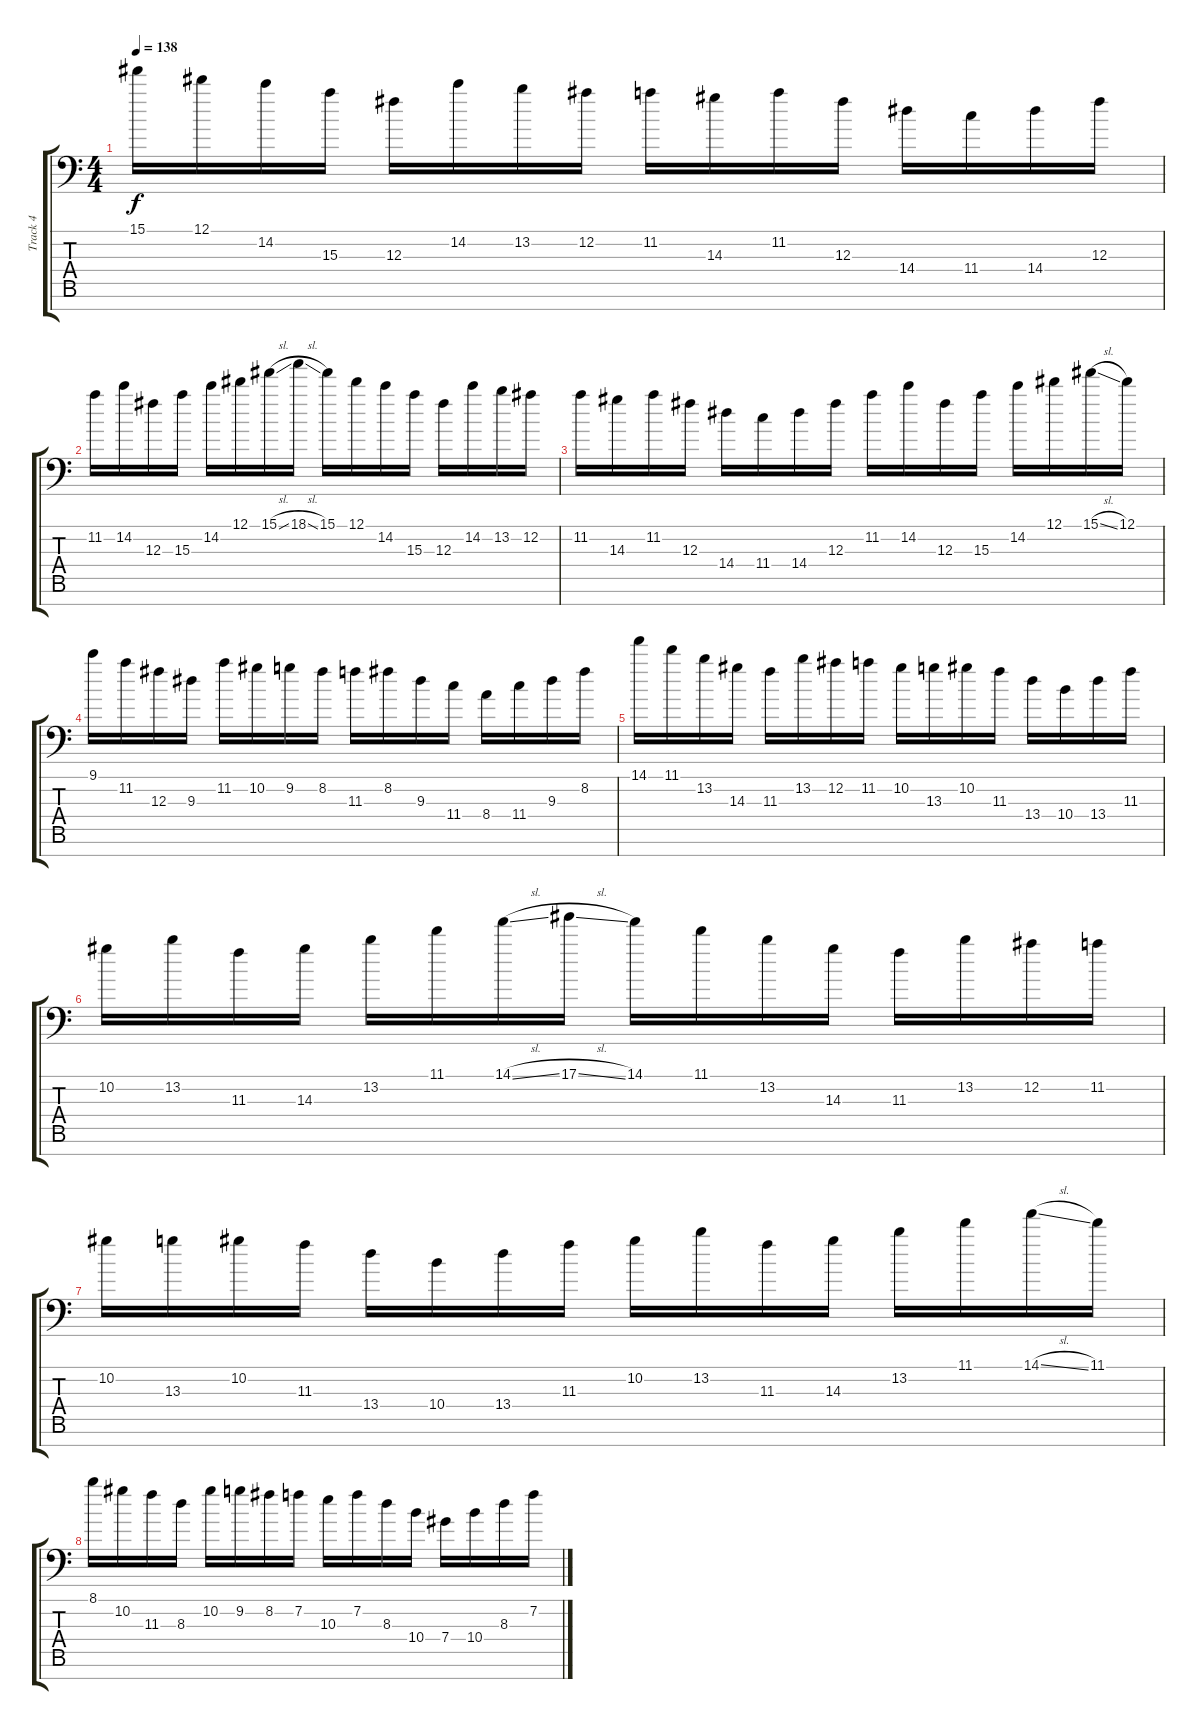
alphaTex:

\track ("Track 4" "Track 4") {instrument distortionguitar}
\staff {score tabs}
\tuning (Eb4 Bb3 Gb3 Db3 Ab2 Eb2 Bb1) {hide}
\ts (4 4)
\tempo 138
\clef f4
\ks c
15.1.16{dy f} 12.1.16 14.2.16 15.3.16 12.3.16 14.2.16 13.2.16 12.2.16 11.2.16 14.3.16 11.2.16 12.3.16 14.4.16 11.4.16 14.4.16 12.3.16 |
11.2.16 14.2.16 12.3.16 15.3.16 14.2.16 12.1.16 15.1{sl}.16 18.1{sl}.16 15.1.16 12.1.16 14.2.16 15.3.16 12.3.16 14.2.16 13.2.16 12.2.16 |
11.2.16 14.3.16 11.2.16 12.3.16 14.4.16 11.4.16 14.4.16 12.3.16 11.2.16 14.2.16 12.3.16 15.3.16 14.2.16 12.1.16 15.1{sl}.16 12.1.16 |
9.1.16 11.2.16 12.3.16 9.3.16 11.2.16 10.2.16 9.2.16 8.2.16 11.3.16 8.2.16 9.3.16 11.4.16 8.4.16 11.4.16 9.3.16 8.2.16 |
14.1.16 11.1.16 13.2.16 14.3.16 11.3.16 13.2.16 12.2.16 11.2.16 10.2.16 13.3.16 10.2.16 11.3.16 13.4.16 10.4.16 13.4.16 11.3.16 |
10.2.16 13.2.16 11.3.16 14.3.16 13.2.16 11.1.16 14.1{sl}.16 17.1{sl}.16 14.1.16 11.1.16 13.2.16 14.3.16 11.3.16 13.2.16 12.2.16 11.2.16 |
10.2.16 13.3.16 10.2.16 11.3.16 13.4.16 10.4.16 13.4.16 11.3.16 10.2.16 13.2.16 11.3.16 14.3.16 13.2.16 11.1.16 14.1{sl}.16 11.1.16 |
8.1.16 10.2.16 11.3.16 8.3.16 10.2.16 9.2.16 8.2.16 7.2.16 10.3.16 7.2.16 8.3.16 10.4.16 7.4.16 10.4.16 8.3.16 7.2.16
